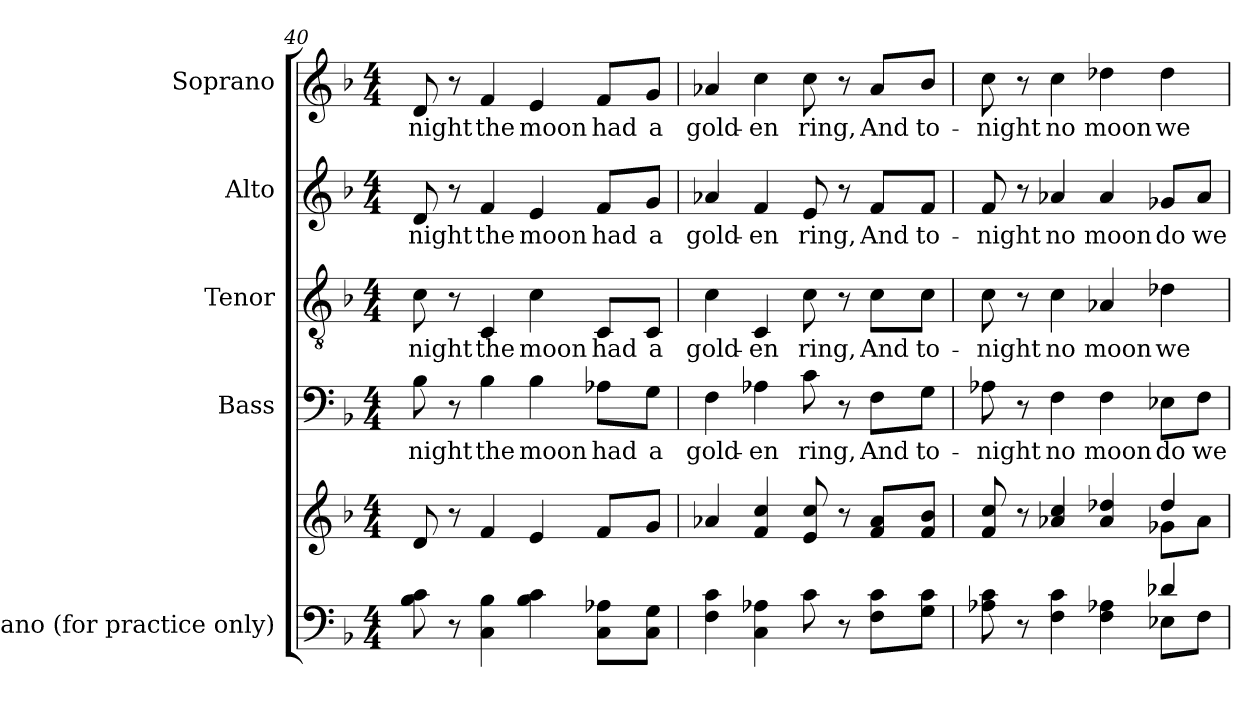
**kern	**kern	**kern	**text	**kern	**text	**kern	**text	**kern	**text
*part5	*part5	*part4	*part4	*part3	*part3	*part2	*part2	*part1	*part1
*staff6	*staff5	*staff4	*staff4	*staff3	*staff3	*staff2	*staff2	*staff1	*staff1
*I"Piano (for  practice only)	*	*I"Bass	*	*I"Tenor	*	*I"Alto	*	*I"Soprano	*
*I'Pno.	*	*I'B.	*	*I'T.	*	*I'A.	*	*I'S.	*
*clefF4	*clefG2	*clefF4	*	*clefGv2	*	*clefG2	*	*clefG2	*
*	*	*	*	*ITrd7c12	*	*	*	*	*
*k[b-]	*k[b-]	*k[b-]	*	*k[b-]	*	*k[b-]	*	*k[b-]	*
*F:	*F:	*F:	*	*F:	*	*F:	*	*F:	*
*M4/4	*M4/4	*M4/4	*	*M4/4	*	*M4/4	*	*M4/4	*
=40	=40	=40	=40	=40	=40	=40	=40	=40	=40
!	!	!	!LO:LY:b:color=#000000	!	!	!	!	!	!
!	!	!	!	!	!LO:LY:b:color=#000000	!	!	!	!
!	!	!	!	!	!	!	!LO:LY:b:color=#000000	!	!
!	!	!	!	!	!	!	!	!	!LO:LY:b:color=#000000
8B-i\ 8ci	8di/	8B-i\	night	8Ci\	night	8di/	night	8di/	night
8r	8r	8r	.	8r	.	8r	.	8r	.
!	!	!	!LO:LY:b:color=#000000	!	!	!	!	!	!
!	!	!	!	!	!LO:LY:b:color=#000000	!	!	!	!
!	!	!	!	!	!	!	!LO:LY:b:color=#000000	!	!
!	!	!	!	!	!	!	!	!	!LO:LY:b:color=#000000
4Ci\ 4B-i	4fi/	4B-i\	the	4CCi/	the	4fi/	the	4fi/	the
!	!	!	!LO:LY:b:color=#000000	!	!	!	!	!	!
!	!	!	!	!	!LO:LY:b:color=#000000	!	!	!	!
!	!	!	!	!	!	!	!LO:LY:b:color=#000000	!	!
!	!	!	!	!	!	!	!	!	!LO:LY:b:color=#000000
4B-i\ 4ci	4ei/	4B-i\	moon	4Ci\	moon	4ei/	moon	4ei/	moon
!	!	!	!LO:LY:b:color=#000000	!	!	!	!	!	!
!	!	!	!	!	!LO:LY:b:color=#000000	!	!	!	!
!	!	!	!	!	!	!	!LO:LY:b:color=#000000	!	!
!	!	!	!	!	!	!	!	!	!LO:LY:b:color=#000000
8Ci\ 8A-XiL	8fi/L	8A-Xi\L	had	8CCi/L	had	8fi/L	had	8fi/L	had
!	!	!	!LO:LY:b:color=#000000	!	!	!	!	!	!
!	!	!	!	!	!LO:LY:b:color=#000000	!	!	!	!
!	!	!	!	!	!	!	!LO:LY:b:color=#000000	!	!
!	!	!	!	!	!	!	!	!	!LO:LY:b:color=#000000
8Ci\ 8GiJ	8gi/J	8Gi\J	a	8CCi/J	a	8gi/J	a	8gi/J	a
=41	=41	=41	=41	=41	=41	=41	=41	=41	=41
!	!	!	!LO:LY:b:color=#000000	!	!	!	!	!	!
!	!	!	!	!	!LO:LY:b:color=#000000	!	!	!	!
!	!	!	!	!	!	!	!LO:LY:b:color=#000000	!	!
!	!	!	!	!	!	!	!	!	!LO:LY:b:color=#000000
4Fi\ 4ci	4a-Xi/	4Fi\	gold-	4Ci\	gold-	4a-Xi/	gold-	4a-Xi/	gold-
!	!	!	!LO:LY:b:color=#000000	!	!	!	!	!	!
!	!	!	!	!	!LO:LY:b:color=#000000	!	!	!	!
!	!	!	!	!	!	!	!LO:LY:b:color=#000000	!	!
!	!	!	!	!	!	!	!	!	!LO:LY:b:color=#000000
4Ci\ 4A-Xi	4fi/ 4cci	4A-Xi\	-en	4CCi/	-en	4fi/	-en	4cci\	-en
!	!	!	!LO:LY:b:color=#000000	!	!	!	!	!	!
!	!	!	!	!	!LO:LY:b:color=#000000	!	!	!	!
!	!	!	!	!	!	!	!LO:LY:b:color=#000000	!	!
!	!	!	!	!	!	!	!	!	!LO:LY:b:color=#000000
8ci\	8ei/ 8cci	8ci\	ring,	8Ci\	ring,	8ei/	ring,	8cci\	ring,
8r	8r	8r	.	8r	.	8r	.	8r	.
!	!	!	!LO:LY:b:color=#000000	!	!	!	!	!	!
!	!	!	!	!	!LO:LY:b:color=#000000	!	!	!	!
!	!	!	!	!	!	!	!LO:LY:b:color=#000000	!	!
!	!	!	!	!	!	!	!	!	!LO:LY:b:color=#000000
8Fi\ 8ciL	8fi/ 8a-iL	8Fi\L	And	8Ci\L	And	8fi/L	And	8a-i/L	And
!	!	!	!LO:LY:b:color=#000000	!	!	!	!	!	!
!	!	!	!	!	!LO:LY:b:color=#000000	!	!	!	!
!	!	!	!	!	!	!	!LO:LY:b:color=#000000	!	!
!	!	!	!	!	!	!	!	!	!LO:LY:b:color=#000000
8Gi\ 8ciJ	8fi/ 8b-iJ	8Gi\J	to-	8Ci\J	to-	8fi/J	to-	8b-i/J	to-
=42	=42	=42	=42	=42	=42	=42	=42	=42	=42
*^	*^	*	*	*	*	*	*	*	*
!	!	!	!	!	!LO:LY:b:color=#000000	!	!	!	!	!	!
!	!	!	!	!	!	!	!LO:LY:b:color=#000000	!	!	!	!
!	!	!	!	!	!	!	!	!	!LO:LY:b:color=#000000	!	!
!	!	!	!	!	!	!	!	!	!	!	!LO:LY:b:color=#000000
8A-Xi\ 8ci	2.ryy	8fi/ 8cci	2.ryy	8A-Xi\	-night	8Ci\	-night	8fi/	-night	8cci\	-night
8r	.	8r	.	8r	.	8r	.	8r	.	8r	.
!	!	!	!	!	!LO:LY:b:color=#000000	!	!	!	!	!	!
!	!	!	!	!	!	!	!LO:LY:b:color=#000000	!	!	!	!
!	!	!	!	!	!	!	!	!	!LO:LY:b:color=#000000	!	!
!	!	!	!	!	!	!	!	!	!	!	!LO:LY:b:color=#000000
4Fi\ 4ci	.	4a-Xi/ 4cci	.	4Fi\	no	4Ci\	no	4a-Xi/	no	4cci\	no
!	!	!	!	!	!LO:LY:b:color=#000000	!	!	!	!	!	!
!	!	!	!	!	!	!	!LO:LY:b:color=#000000	!	!	!	!
!	!	!	!	!	!	!	!	!	!LO:LY:b:color=#000000	!	!
!	!	!	!	!	!	!	!	!	!	!	!LO:LY:b:color=#000000
4Fi\ 4A-Xi	.	4a-i/ 4dd-Xi	.	4Fi\	moon	4AA-Xi/	moon	4a-i/	moon	4dd-Xi\	moon
!	!	!	!	!	!LO:LY:b:color=#000000	!	!	!	!	!	!
!	!	!	!	!	!	!	!LO:LY:b:color=#000000	!	!	!	!
!	!	!	!	!	!	!	!	!	!LO:LY:b:color=#000000	!	!
!	!	!	!	!	!	!	!	!	!	!	!LO:LY:b:color=#000000
4d-Xi/	8E-Xi\L	4dd-i/	8g-Xi\L	8E-Xi\L	do	4D-Xi\	we	8g-Xi/L	do	4dd-i\	we
!	!	!	!	!	!LO:LY:b:color=#000000	!	!	!	!	!	!
!	!	!	!	!	!	!	!	!	!LO:LY:b:color=#000000	!	!
.	8Fi\J	.	8a-i\J	8Fi\J	we	.	.	8a-i/J	we	.	.
*v	*v	*	*	*	*	*	*	*	*	*	*
*	*v	*v	*	*	*	*	*	*	*	*
=	=	=	=	=	=	=	=	=	=
*-	*-	*-	*-	*-	*-	*-	*-	*-	*-
